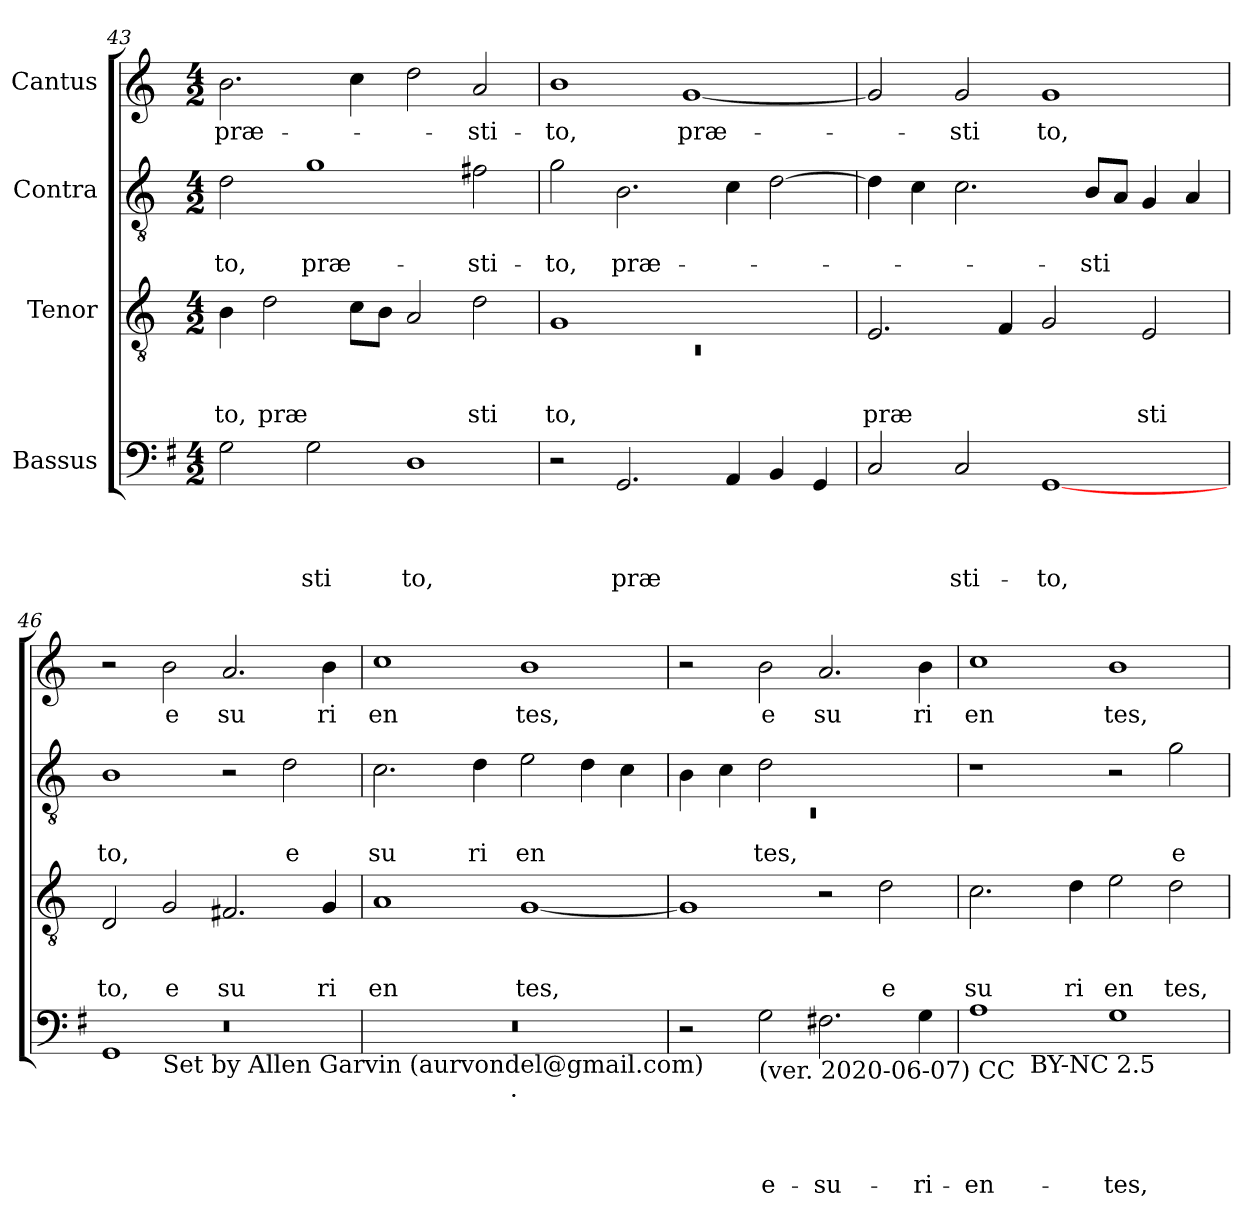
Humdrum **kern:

**kern	**text	**text	**text	**text	**kern	**text	**text	**text	**kern	**text	**text	**kern	**text
*part4	*part4	*part4	*part4	*part4	*part3	*part3	*part3	*part3	*part2	*part2	*part2	*part1	*part1
*staff4	*staff4	*staff4	*staff4	*staff4	*staff3	*staff3	*staff3	*staff3	*staff2	*staff2	*staff2	*staff1	*staff1
*I"Bassus	*	*	*	*	*I"Tenor	*	*	*	*I"Contra	*	*	*I"Cantus	*
*clefF4	*	*	*	*	*clefGv2	*	*	*	*clefGv2	*	*	*clefG2	*
*ITrd-3c-5	*	*	*	*	*	*	*	*	*	*	*	*	*
*k[]	*	*	*	*	*k[]	*	*	*	*k[]	*	*	*k[]	*
*C:	*	*	*	*	*C:	*	*	*	*C:	*	*	*C:	*
*M4/2	*	*	*	*	*M4/2	*	*	*	*M4/2	*	*	*M4/2	*
=43	=43	=43	=43	=43	=43	=43	=43	=43	=43	=43	=43	=43	=43
!	!	!	!	!	!	!	!	!LO:LY:b	!	!	!LO:LY:b	!	!LO:LY:b
2c\	.	.	.	.	4B\	.	.	to,	2d\	.	-to,	2.b\	præ-
!	!	!	!	!	!	!	!	!LO:LY:b	!	!	!	!	!
.	.	.	.	.	2d\	.	.	præ	.	.	.	.	.
!	!	!	!	!LO:LY:b	!	!	!	!	!	!	!LO:LY:b	!	!
2c\	.	.	.	sti	.	.	.	.	1g	.	præ-	.	.
.	.	.	.	.	8c\L	.	.	.	.	.	.	4cc\	.
.	.	.	.	.	8B\J	.	.	.	.	.	.	.	.
!	!	!	!	!LO:LY:b	!	!	!	!	!	!	!	!	!
1G	.	.	.	to,	2A/	.	.	.	.	.	.	2dd\	.
!	!	!	!	!	!	!	!	!LO:LY:b	!	!	!LO:LY:b	!	!LO:LY:b
.	.	.	.	.	2d\	.	.	sti	2f#X\	.	-sti-	2a/	-sti-
=44	=44	=44	=44	=44	=44	=44	=44	=44	=44	=44	=44	=44	=44
*	*	*	*	*	*^	*	*	*	*	*	*	*	*
!	!	!	!	!	!	!LO:N:vis=1	!	!	!LO:LY:b	!	!	!LO:LY:b	!	!LO:LY:b
2r	.	.	.	.	1G	0rC	.	.	to,	2g\	.	-to,	1b	-to,
!	!	!	!	!LO:LY:b	!	!	!	!	!	!	!	!LO:LY:b	!	!
2.C/	.	.	.	præ	.	.	.	.	.	2.B\	.	præ-	.	.
!	!	!	!	!	!	!	!	!	!	!	!	!	!	!LO:LY:b
.	.	.	.	.	1ryy	.	.	.	.	.	.	.	[<1g	præ-
4D/	.	.	.	.	.	.	.	.	.	4c\	.	.	.	.
4E/	.	.	.	.	.	.	.	.	.	[<2d\	.	.	.	.
4C/	.	.	.	.	.	.	.	.	.	.	.	.	.	.
*	*	*	*	*	*v	*v	*	*	*	*	*	*	*	*
!!LO:LB:g=z
=45	=45	=45	=45	=45	=45	=45	=45	=45	=45	=45	=45	=45	=45
!	!	!	!	!	!	!	!	!LO:LY:b	!	!	!	!	!
2F/	.	.	.	.	2.E/	.	.	præ	4d\]	.	.	2g/]	.
.	.	.	.	.	.	.	.	.	4c\	.	.	.	.
!	!	!	!	!LO:LY:b	!	!	!	!	!	!	!	!	!LO:LY:b
2F/	.	.	.	sti-	.	.	.	.	2.c\	.	.	2g/	-sti
.	.	.	.	.	4F/	.	.	.	.	.	.	.	.
!	!	!	!	!LO:LY:b	!	!	!	!	!	!	!	!	!LO:LY:b
[<1C	.	.	.	-to,	2G/	.	.	.	.	.	.	1g	to,
!	!	!	!	!	!	!	!	!	!	!	!LO:LY:b	!	!
.	.	.	.	.	.	.	.	.	8B/L	.	-sti	.	.
.	.	.	.	.	.	.	.	.	8A/J	.	.	.	.
!	!	!	!	!	!	!	!	!LO:LY:b	!	!	!	!	!
.	.	.	.	.	2E/	.	.	sti	4G/	.	.	.	.
.	.	.	.	.	.	.	.	.	4A/	.	.	.	.
=46	=46	=46	=46	=46	=46	=46	=46	=46	=46	=46	=46	=46	=46
*^	*	*	*	*	*	*	*	*	*	*	*	*	*
*	*^	*	*	*	*	*	*	*	*	*	*	*	*	*
!	!	!LO:N:vis=1	!	!	!	!	!	!	!	!LO:LY:b	!	!	!LO:LY:b	!	!
*	*	*^	*	*	*	*	*	*	*	*	*	*	*	*	*
0ryy	1C	0r	2ryy	.	.	.	.	2D/	.	.	to,	1B	.	to,	2r	.
!	!	!	!LO:TX:b:t=Set by Allen Garvin (aurvondel@gmail.com)	!	!	!	!	!	!	!	!	!	!	!	!	!
!	!	!	!	!	!	!	!	!	!	!	!LO:LY:b	!	!	!	!	!LO:LY:b
.	.	.	1.ryy	.	.	.	.	2G/	.	.	e	.	.	.	2b\	e
!	!	!	!	!	!	!	!	!	!	!	!LO:LY:b	!	!	!	!	!LO:LY:b
.	1ryy	.	.	.	.	.	.	2.F#X/	.	.	su	2r	.	.	2.a/	su
!	!	!	!	!	!	!	!	!	!	!	!	!	!	!LO:LY:b	!	!
.	.	.	.	.	.	.	.	.	.	.	.	2d\	.	e	.	.
!	!	!	!	!	!	!	!	!	!	!	!LO:LY:b	!	!	!	!	!LO:LY:b
.	.	.	.	.	.	.	.	4G/	.	.	ri	.	.	.	4b\	ri
=47	=47	=47	=47	=47	=47	=47	=47	=47	=47	=47	=47	=47	=47	=47	=47	=47
!	!	!	!	!	!	!	!	!	!	!	!LO:LY:b	!	!	!LO:LY:b	!	!LO:LY:b
*	*v	*v	*v	*	*	*	*	*	*	*	*	*	*	*	*	*
0r	2ryy	.	.	.	.	1A	.	.	en	2.c\	.	su	1cc	en
.	4...ryy	.	.	.	.	.	.	.	.	.	.	.	.	.
!	!	!	!	!	!	!	!	!	!	!	!	!LO:LY:b	!	!
.	.	.	.	.	.	.	.	.	.	4d\	.	ri	.	.
!	!LO:TX:b:t=.	!	!	!	!	!	!	!	!	!	!	!	!	!
.	1ryy	.	.	.	.	.	.	.	.	.	.	.	.	.
!	!	!	!	!	!	!	!	!	!LO:LY:b	!	!	!LO:LY:b	!	!LO:LY:b
.	.	.	.	.	.	[<1G	.	.	tes,	2e\	.	en	1b	tes,
.	.	.	.	.	.	.	.	.	.	4d\	.	.	.	.
.	.	.	.	.	.	.	.	.	.	4c\	.	.	.	.
.	32ryy	.	.	.	.	.	.	.	.	.	.	.	.	.
=48	=48	=48	=48	=48	=48	=48	=48	=48	=48	=48	=48	=48	=48	=48
*	*	*	*	*	*	*	*	*	*	*^	*	*	*	*
!	!	!	!	!	!	!	!	!	!	!	!LO:N:vis=1	!	!	!	!
*v	*v	*	*	*	*	*	*	*	*	*	*	*	*	*	*
2r	.	.	.	.	1G]	.	.	.	4B\	0rC	.	.	2r	.
.	.	.	.	.	.	.	.	.	4c\	.	.	.	.	.
!LO:TX:b:t=(ver. 2020-06-07) CC	!	!	!	!	!	!	!	!	!	!	!	!	!	!
!	!	!	!	!LO:LY:b	!	!	!	!	!	!	!	!LO:LY:b	!	!LO:LY:b
2c\	.	.	.	e-	.	.	.	.	2d\	.	.	tes,	2b\	e
!	!	!	!	!LO:LY:b	!	!	!	!	!	!	!	!	!	!LO:LY:b
2.Bn\	.	.	.	-su-	2r	.	.	.	1ryy	.	.	.	2.a/	su
!	!	!	!	!	!	!	!	!LO:LY:b	!	!	!	!	!	!
.	.	.	.	.	2d\	.	.	e	.	.	.	.	.	.
!	!	!	!	!LO:LY:b	!	!	!	!	!	!	!	!	!	!LO:LY:b
4c\	.	.	.	-ri-	.	.	.	.	.	.	.	.	4b\	ri
*	*	*	*	*	*	*	*	*	*v	*v	*	*	*	*
=49	=49	=49	=49	=49	=49	=49	=49	=49	=49	=49	=49	=49	=49
!	!	!	!	!LO:LY:b	!	!	!	!LO:LY:b	!	!	!	!	!LO:LY:b
*^	*	*	*	*	*	*	*	*	*	*	*	*	*
1d	2ryy	.	.	.	-en-	2.c\	.	.	su	1r	.	.	1cc	en
!	!LO:TX:b:t=BY-NC 2.5	!	!	!	!	!	!	!	!	!	!	!	!	!
.	1.ryy	.	.	.	.	.	.	.	.	.	.	.	.	.
!	!	!	!	!	!	!	!	!	!LO:LY:b	!	!	!	!	!
.	.	.	.	.	.	4d\	.	.	ri	.	.	.	.	.
!	!	!	!	!	!LO:LY:b	!	!	!	!LO:LY:b	!	!	!	!	!LO:LY:b
1c	.	.	.	.	-tes,	2e\	.	.	en	2r	.	.	1b	tes,
!	!	!	!	!	!	!	!	!	!LO:LY:b	!	!	!LO:LY:b	!	!
.	.	.	.	.	.	2d\	.	.	tes,	2g\	.	e	.	.
*v	*v	*	*	*	*	*	*	*	*	*	*	*	*	*
=	=	=	=	=	=	=	=	=	=	=	=	=	=
*-	*-	*-	*-	*-	*-	*-	*-	*-	*-	*-	*-	*-	*-
